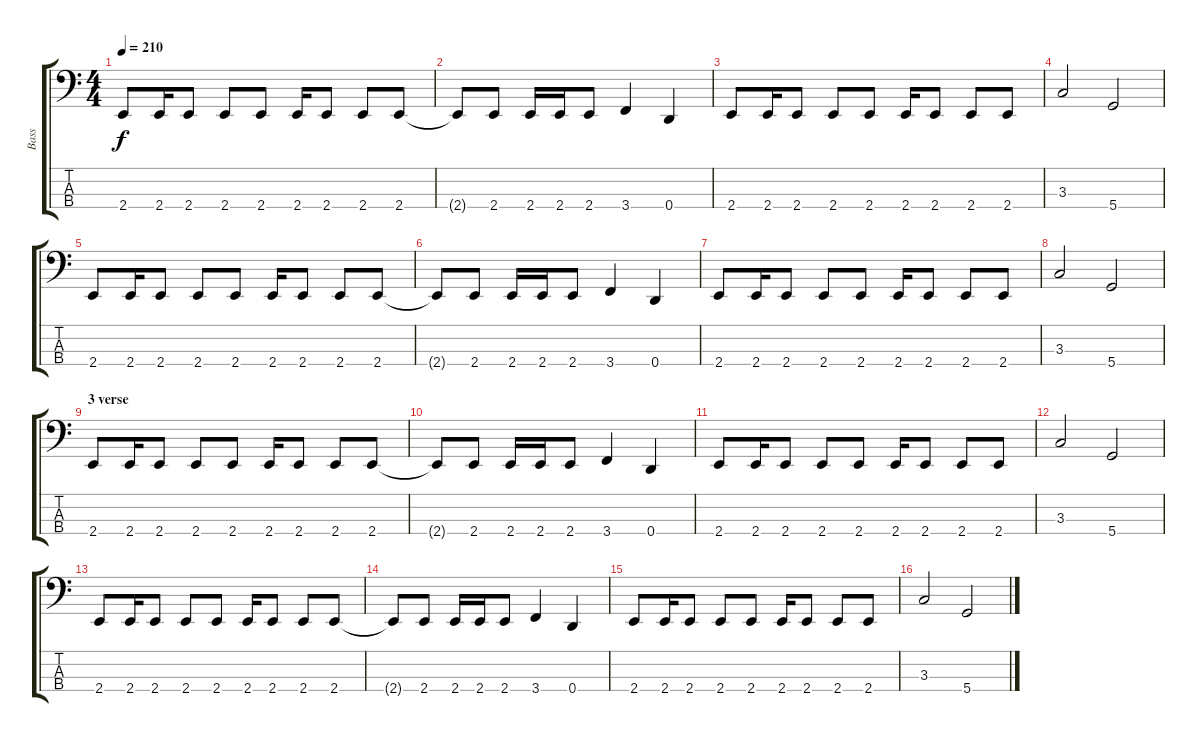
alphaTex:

\track ("Bass" "Bass") {instrument electricbasspick}
\staff {score tabs}
\tuning (G2 D2 A1 D1) {hide}
\ts (4 4)
\tempo 210
\clef f4
\ks c
2.4.8{dy f} 2.4.16 2.4.8 2.4.8 2.4.8 2.4.16 2.4.8 2.4.8 2.4.8 |
2.4{t}.8 2.4.8 2.4.16 2.4.16 2.4.8 3.4.4 0.4.4 |
2.4.8 2.4.16 2.4.8 2.4.8 2.4.8 2.4.16 2.4.8 2.4.8 2.4.8 |
3.3.2 5.4.2 |
2.4.8 2.4.16 2.4.8 2.4.8 2.4.8 2.4.16 2.4.8 2.4.8 2.4.8 |
2.4{t}.8 2.4.8 2.4.16 2.4.16 2.4.8 3.4.4 0.4.4 |
2.4.8 2.4.16 2.4.8 2.4.8 2.4.8 2.4.16 2.4.8 2.4.8 2.4.8 |
3.3.2 5.4.2 |
\section ("" "3 verse")
2.4.8{balance 8} 2.4.16 2.4.8 2.4.8 2.4.8 2.4.16 2.4.8 2.4.8 2.4.8 |
2.4{t}.8 2.4.8 2.4.16 2.4.16 2.4.8 3.4.4 0.4.4 |
2.4.8 2.4.16 2.4.8 2.4.8 2.4.8 2.4.16 2.4.8 2.4.8 2.4.8 |
3.3.2 5.4.2 |
2.4.8 2.4.16 2.4.8 2.4.8 2.4.8 2.4.16 2.4.8 2.4.8 2.4.8 |
2.4{t}.8 2.4.8 2.4.16 2.4.16 2.4.8 3.4.4 0.4.4 |
2.4.8 2.4.16 2.4.8 2.4.8 2.4.8 2.4.16 2.4.8 2.4.8 2.4.8 |
3.3.2 5.4.2
